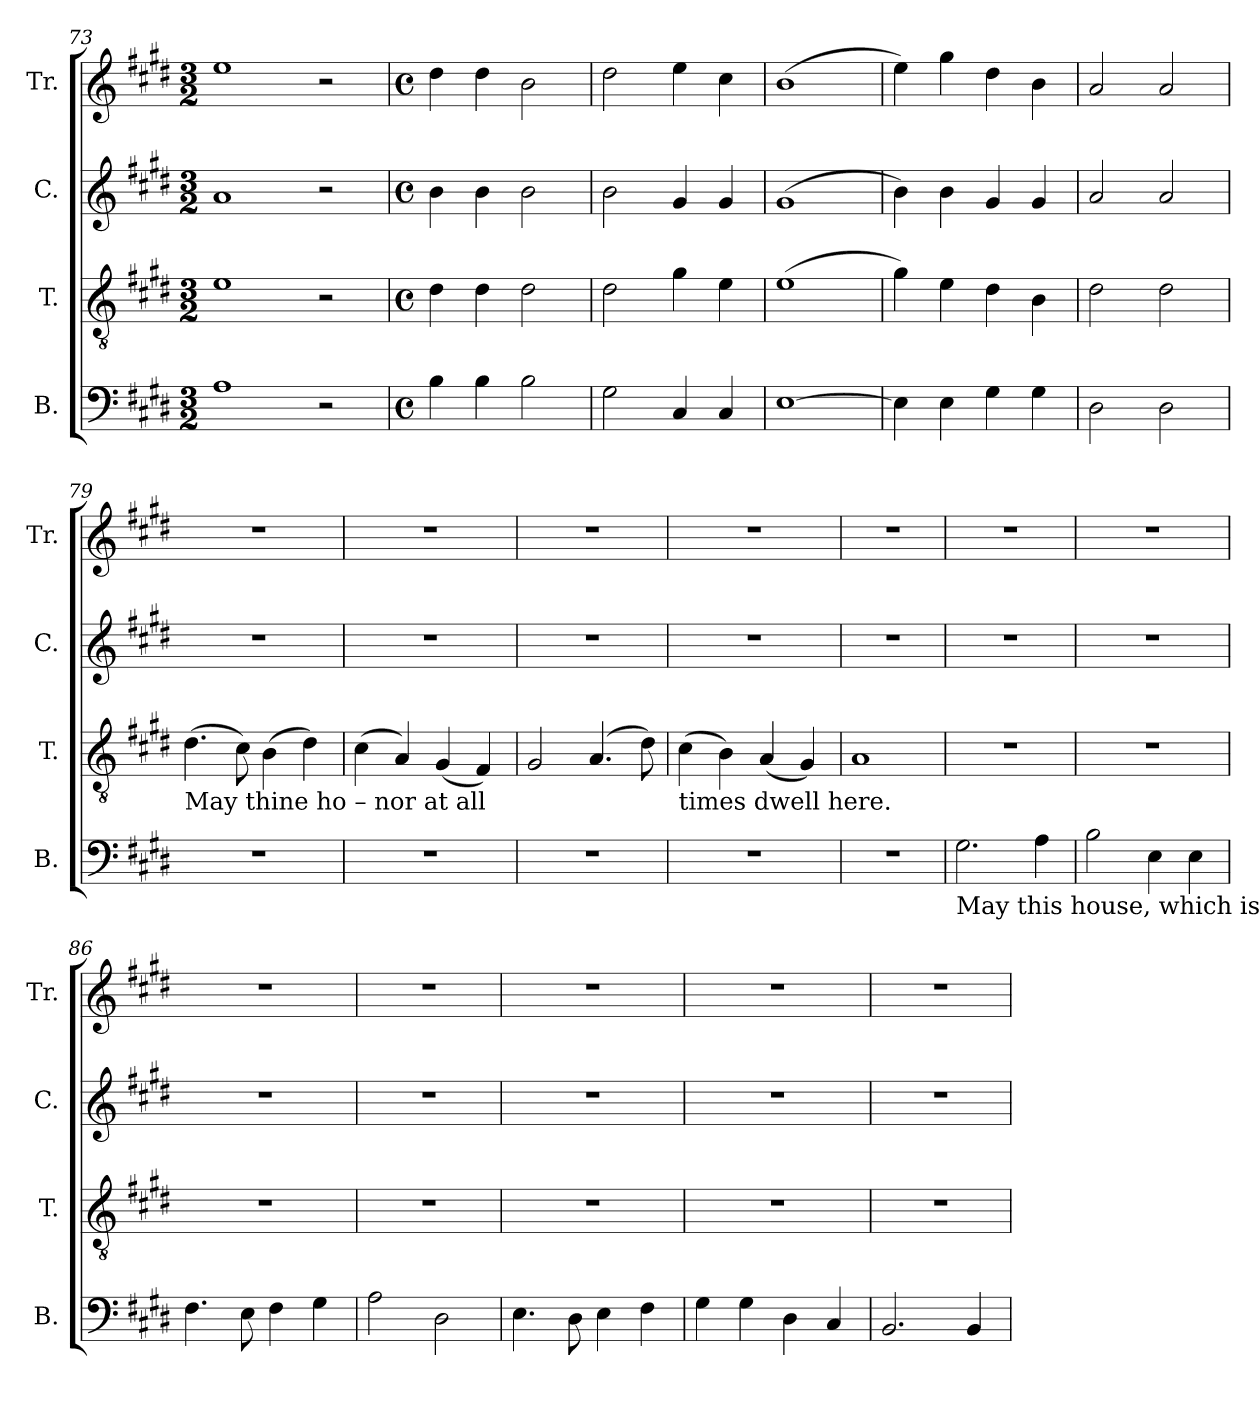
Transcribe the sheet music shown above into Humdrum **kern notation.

**kern	**kern	**kern	**kern
*part4	*part3	*part2	*part1
*staff4	*staff3	*staff2	*staff1
*I"B.	*I"T.	*I"C.	*I"Tr.
*I'B.	*I'T.	*I'C.	*I'Tr.
*clefF4	*clefGv2	*clefG2	*clefG2
*k[f#c#g#d#]	*k[f#c#g#d#]	*k[f#c#g#d#]	*k[f#c#g#d#]
*M3/2	*M3/2	*M3/2	*M3/2
=73	=73	=73	=73
1A	1e	1a	1ee
2r	2r	2r	2r
=74	=74	=74	=74
*M4/4	*M4/4	*M4/4	*M4/4
*met(c)	*met(c)	*met(c)	*met(c)
4B\	4d#\	4b\	4dd#\
4B\	4d#\	4b\	4dd#\
2B\	2d#\	2b\	2b\
=75	=75	=75	=75
2G#\	2d#\	2b\	2dd#\
4C#/	4g#\	4g#/	4ee\
4C#/	4e\	4g#/	4cc#\
=76	=76	=76	=76
[1E	(1e	(>1g#	(1b
=77	=77	=77	=77
4E\]	4g#\)	4b\)	4ee\)
4E\	4e\	4b\	4gg#\
4G#\	4d#\	4g#/	4dd#\
4G#\	4B\	4g#/	4b\
=78	=78	=78	=78
2D#\	2d#\	2a/	2a/
2D#\	2d#\	2a/	2a/
=79	=79	=79	=79
!	!LO:TX:b:t=May       thine      ho   –   nor        at      all	!	!
1r	(4.d#\	1r	1r
.	8c#\)	.	.
.	(4B\	.	.
.	4d#\)	.	.
=80	=80	=80	=80
1r	(4c#\	1r	1r
.	4A/)	.	.
.	(4G#/	.	.
.	4F#/)	.	.
=81	=81	=81	=81
1r	2G#/	1r	1r
.	(4.A/	.	.
.	8d#\)	.	.
!!LO:LB:g=z
=82	=82	=82	=82
!	!LO:TX:b:t=times  dwell    here.	!	!
1r	(4c#\	1r	1r
.	4B\)	.	.
.	(4A/	.	.
.	4G#/)	.	.
=83	=83	=83	=83
1r	1A	1r	1r
=84	=84	=84	=84
!LO:TX:b:t=May this house, which is call-ed by thy name, And which has been devoted to the God  of  peace,  Ev – er   be   the	!	!	!
2.G#\	1r	1r	1r
4A\	.	.	.
=85	=85	=85	=85
2B\	1r	1r	1r
4E\	.	.	.
4E\	.	.	.
=86	=86	=86	=86
4.F#\	1r	1r	1r
8E\	.	.	.
4F#\	.	.	.
4G#\	.	.	.
=87	=87	=87	=87
2A\	1r	1r	1r
2D#\	.	.	.
=88	=88	=88	=88
4.E\	1r	1r	1r
8D#\	.	.	.
4E\	.	.	.
4F#\	.	.	.
=89	=89	=89	=89
4G#\	1r	1r	1r
4G#\	.	.	.
4D#\	.	.	.
4C#/	.	.	.
=90	=90	=90	=90
2.BB/	1r	1r	1r
4BB/	.	.	.
=	=	=	=
*-	*-	*-	*-
